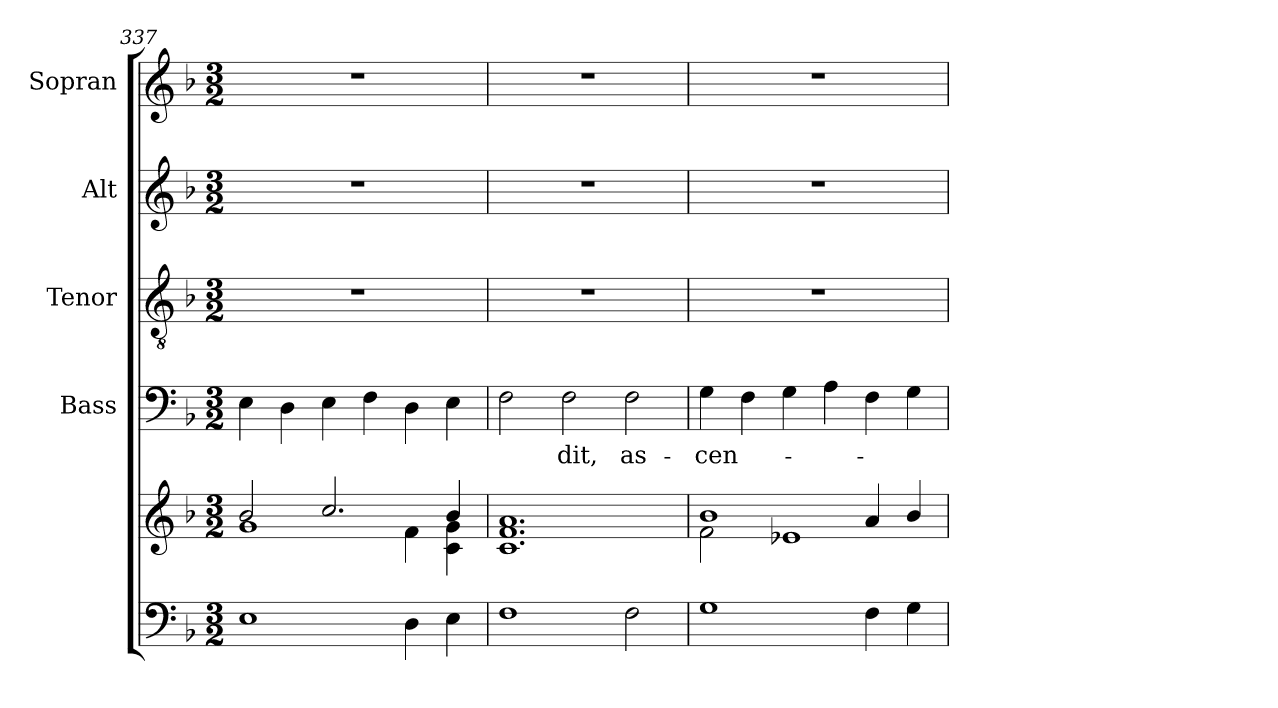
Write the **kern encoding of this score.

**kern	**kern	**kern	**text	**kern	**kern	**kern
*part5	*part5	*part4	*part4	*part3	*part2	*part1
*staff6	*staff5	*staff4	*staff4	*staff3	*staff2	*staff1
*	*	*I"Bass	*	*I"Tenor	*I"Alt	*I"Sopran
*	*	*I'B.	*	*I'T.	*I'A.	*I'S.
*clefF4	*clefG2	*clefF4	*	*clefGv2	*clefG2	*clefG2
*k[b-]	*k[b-]	*k[b-]	*	*k[b-]	*k[b-]	*k[b-]
*F:	*F:	*F:	*	*F:	*F:	*F:
*M3/2	*M3/2	*M3/2	*	*M3/2	*M3/2	*M3/2
=337	=337	=337	=337	=337	=337	=337
*	*^	*	*	*	*	*
1E	2b-/	1g	4E\	.	1.r	1.r	1.r
.	.	.	4D\	.	.	.	.
.	2.cc/	.	4E\	.	.	.	.
.	.	.	4F\	.	.	.	.
4D\	.	4f\	4D\	.	.	.	.
4E\	4b-/	4c\ 4g\	4E\	.	.	.	.
*	*v	*v	*	*	*	*	*
!!LO:PB:g=z
=338	=338	=338	=338	=338	=338	=338
1F	1.c 1.f 1.a	2F\	.	1.r	1.r	1.r
!	!	!	!LO:LY:b	!	!	!
.	.	2F\	-dit,	.	.	.
!	!	!	!LO:LY:b	!	!	!
2F\	.	2F\	as-	.	.	.
=339	=339	=339	=339	=339	=339	=339
*	*^	*	*	*	*	*
!	!	!	!	!LO:LY:b	!	!	!
1G	1b-	2f\	4G\	-cen-	1.r	1.r	1.r
.	.	.	4F\	.	.	.	.
.	.	1e-X	4G\	.	.	.	.
.	.	.	4A\	.	.	.	.
4F\	4a/	.	4F\	.	.	.	.
4G\	4b-/	.	4G\	.	.	.	.
*	*v	*v	*	*	*	*	*
=	=	=	=	=	=	=
*-	*-	*-	*-	*-	*-	*-
